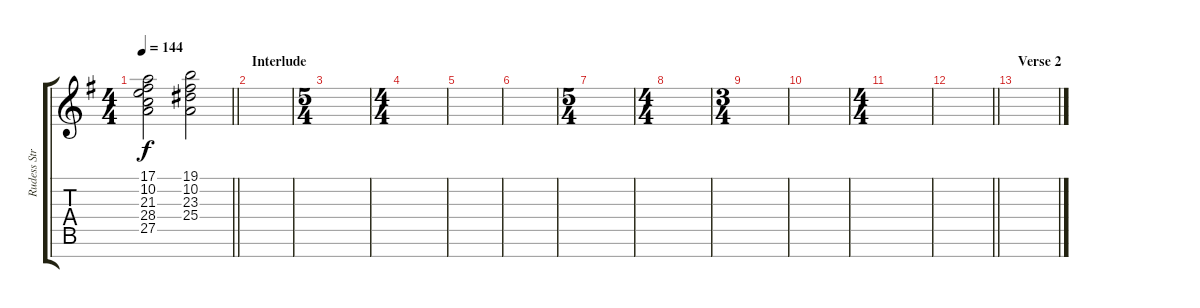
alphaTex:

\track ("Rudess Strings" "Rudess Str") {instrument synthstrings1}
\staff {score tabs}
\tuning (E4 B3 G3 D3 A2 E2 B1) {hide}
\ts (4 4)
\tempo 144
\clef g2
\barLineRight lightlight
\ks eminor
(17.1 10.2 21.3 28.4 27.5).2{dy f} (19.1 10.2 23.3 25.4).2 |
\section ("" "Interlude")
|
\ts (5 4)
|
\ts (4 4)
|
|
|
\ts (5 4)
|
\ts (4 4)
|
\ts (3 4)
|
|
\ts (4 4)
|
\barLineRight lightlight
|
\section ("" "Verse 2")
